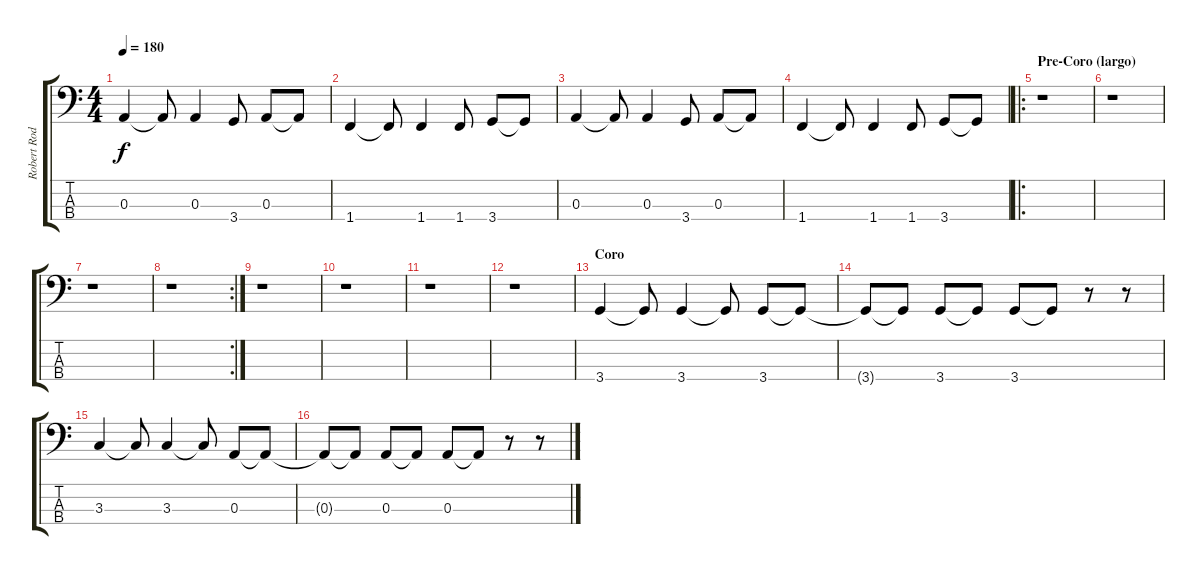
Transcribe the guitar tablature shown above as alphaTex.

\track ("Robert Rodriguez (Bajo)" "Robert Rod") {instrument electricbassfinger}
\staff {score tabs}
\tuning (G2 D2 A1 E1) {hide}
\ts (4 4)
\tempo 180
\clef f4
\ks c
0.3.4{dy f} 0.3{t}.8 0.3.4 3.4.8 0.3.8 0.3{t}.8 |
1.4.4 1.4{t}.8 1.4.4 1.4.8 3.4.8 3.4{t}.8 |
0.3.4 0.3{t}.8 0.3.4 3.4.8 0.3.8 0.3{t}.8 |
1.4.4 1.4{t}.8 1.4.4 1.4.8 3.4.8 3.4{t}.8 |
\ro
\section ("" "Pre-Coro (largo)")
r.1 |
r.1 |
r.1 |
\rc 2
r.1 |
r.1 |
r.1 |
r.1 |
r.1 |
\section ("" "Coro")
3.4.4 3.4{t}.8 3.4.4 3.4{t}.8 3.4.8 3.4{t}.8 |
3.4{t}.8 3.4{t}.8 3.4.8 3.4{t}.8 3.4.8 3.4{t}.8 r.8 r.8 |
3.3.4 3.3{t}.8 3.3.4 3.3{t}.8 0.3.8 0.3{t}.8 |
0.3{t}.8 0.3{t}.8 0.3.8 0.3{t}.8 0.3.8 0.3{t}.8 r.8 r.8
